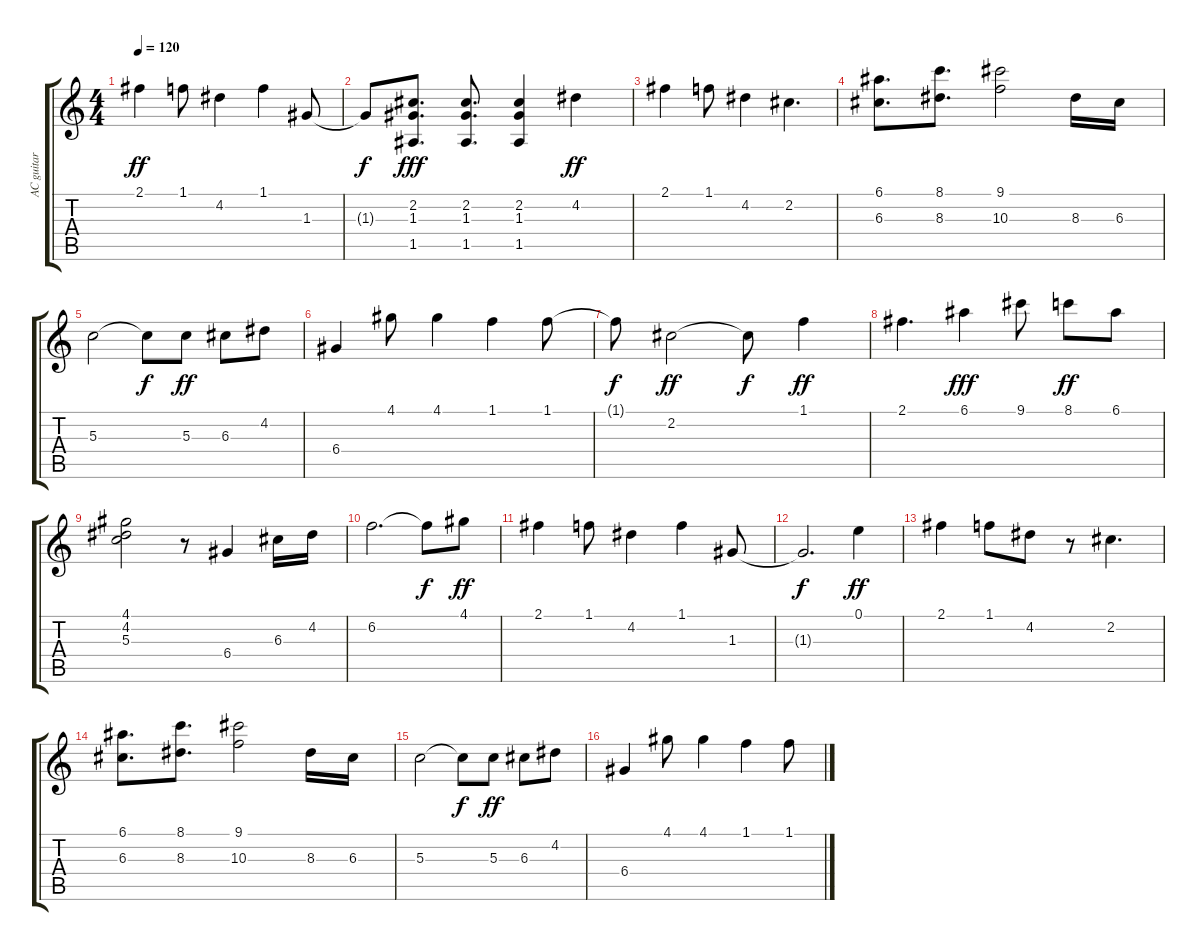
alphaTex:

\track ("AC guitar" "AC guitar") {instrument acousticguitarnylon}
\staff {score tabs}
\tuning (E4 B3 G3 D3 A2 E2) {hide}
\ts (4 4)
\tempo 120
\clef g2
\ks c
2.1.4{dy ff} 1.1.8 4.2.4 1.1.4 1.3.8 |
1.3{t}.8{dy f} (2.2 1.3 1.5).8{d dy fff} (2.2 1.3 1.5).8{d} (2.2 1.3 1.5).4 4.2.4{dy ff} |
2.1.4 1.1.8 4.2.4 2.2.4{d} |
(6.1 6.3).8{d} (8.1 8.3).8{d} (9.1 10.3).2 8.3.16 6.3.16 |
5.3.2 5.3{t}.8{dy f} 5.3.8{dy ff} 6.3.8 4.2.8 |
6.4.4 4.1.8 4.1.4 1.1.4 1.1.8 |
1.1{t}.8{dy f} 2.2.2{dy ff} 2.2{t}.8{dy f} 1.1.4{dy ff} |
2.1.4{d} 6.1.4{dy fff} 9.1.8 8.1.8{dy ff} 6.1.8 |
(4.1 4.2 5.3).2 r.8 6.4.4 6.3.16 4.2.16 |
6.2.2{d} 6.2{t}.8{dy f} 4.1.8{dy ff} |
2.1.4 1.1.8 4.2.4 1.1.4 1.3.8 |
1.3{t}.2{d dy f} 0.1.4{dy ff} |
2.1.4 1.1.8 4.2.8 r.8 2.2.4{d} |
(6.1 6.3).8{d} (8.1 8.3).8{d} (9.1 10.3).2 8.3.16 6.3.16 |
5.3.2 5.3{t}.8{dy f} 5.3.8{dy ff} 6.3.8 4.2.8 |
6.4.4 4.1.8 4.1.4 1.1.4 1.1.8
